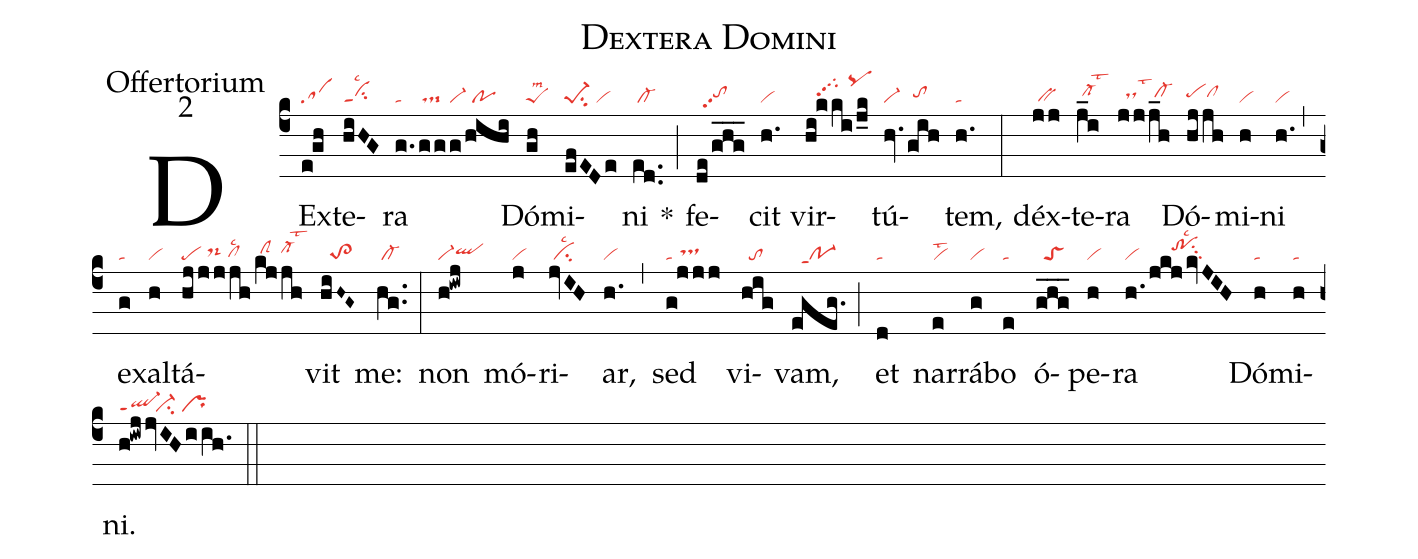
name:Dextera Domini;
office-part:Offertorium;
mode:2;
nabc-lines:1;
%%
(c4) DEx(e!gh|sa)te(hiHG|cippt1lsc2)ra(g.ggg/hihi|ta/////ts-//vi-/po) Dó(gh|peSlsm2)mi(efEDe|pe-1su2/vi)ni(ed..|/cl-) *(;)
fe(de/ghg___|//tohhpp2)cit(h.|vi) vir(hi!kki/j_k|///tghlpp2//pqhl)tú(hv.gih|vi-///tohh)tem,(h.|ta) (:)
déx(jj|/bv)te(j_i|/cl-hhlst2)ra(jjj_h|//dshhcl-hhlst1) Dó(hjjh|pehhclhh)mi(h|vi)ni(h.|vi) (,)
ex(g|ta)al(h|vi)tá(hjjjjh|pe/ds-hh/clhglsc2|/kjjh|/clShh//cl-hhlst2)vit(hiH~G~|//to>2) me:(hg..|/cl-) (:)
non(h!iwj|vi-qlhh) mó(j|vi)ri(jvIH|/cilsc2)ar,(h.|vi) (,)
sed(g!jjj|ta//tshh) vi(hig|//to)vam,(egeg.|//po-1ppt1) (;)
et(d|ta) nar(e|vilst2)rá(g|vi)bo(e|ta) ó(ghg___|//toS)pe(h|vi)ra(h./jkjkvJIH|vi////////trhisu3lsc2) Dó(h|ta)mi(h|ta)ni.(h!iwjjvIHiih.|ql-ppt1``ci-/pr) (::)
